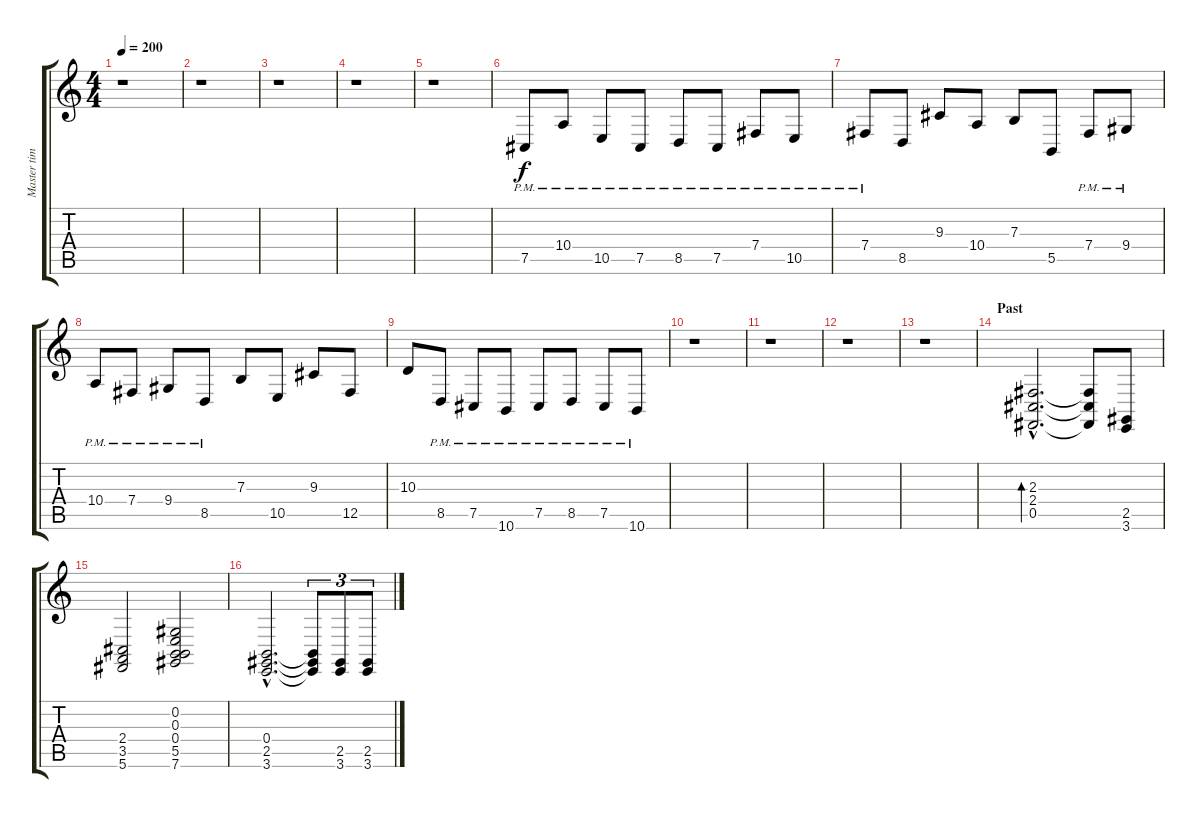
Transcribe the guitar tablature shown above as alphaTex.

\track ("Master time" "Master tim") {instrument pad1newage}
\staff {score tabs}
\tuning (Db4 Ab3 E3 B2 Gb2 Db2) {hide}
\ts (4 4)
\tempo 200
\clef g2
\ks c
r.1{dy f} |
r.1 |
r.1 |
r.1 |
r.1 |
7.5{pm}.8 10.4{pm}.8 10.5{pm}.8 7.5{pm}.8 8.5{pm}.8 7.5{pm}.8 7.4{pm}.8 10.5{pm}.8 |
7.4{pm}.8 8.5.8 9.3.8 10.4.8 7.3.8 5.5.8 7.4{pm}.8 9.4{pm}.8 |
10.4{pm}.8 7.4{pm}.8 9.4{pm}.8 8.5{pm}.8 7.3.8 10.5.8 9.3.8 12.5.8 |
10.3.8 8.5{pm}.8 7.5{pm}.8 10.6{pm}.8 7.5{pm}.8 8.5{pm}.8 7.5{pm}.8 10.6{pm}.8 |
r.1 |
r.1 |
r.1 |
r.1 |
\section ("" "Past")
(2.3{hac} 2.4{hac} 0.5{hac}).2{d bd 60 volume 8 instrument stringensemble1} (2.3{t} 2.4{t} 0.5{t}).8 (2.5 3.6).8 |
(2.4 3.5 5.6).2 (0.2 0.3 0.4 5.5 7.6).2 |
(0.4{hac} 2.5{hac} 3.6{hac}).2{d} (0.4{t} 2.5{t} 3.6{t}).8{tu (3 2)} (2.5 3.6).8{tu (3 2)} (2.5 3.6).8{tu (3 2)}
